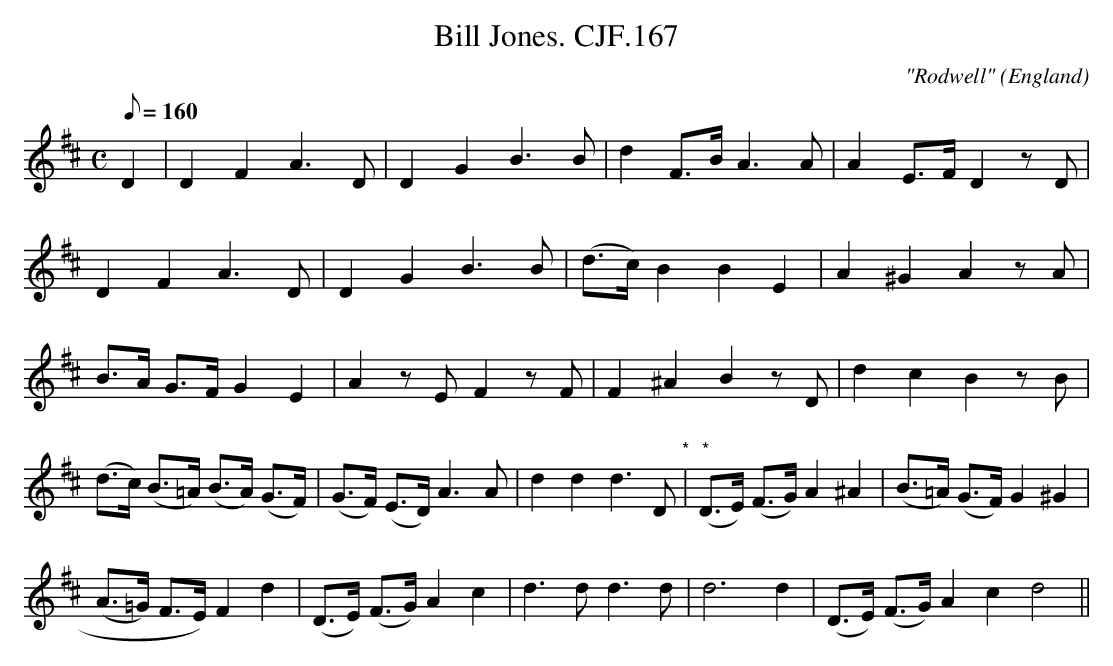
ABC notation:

X:1
T:Bill Jones. CJF.167
M:C
L:1/8
Q:160
C:"Rodwell"
O:England
K:D
D2|D2F2A3D|D2G2B3B|d2F>BA3A|A2E>FD2zD|!\
D2F2A3D|D2G2B3B|(d>c)B2B2E2|A2^G2A2zA|!
B>A G>FG2E2|A2zEF2zF|F2^A2B2zD|d2c2B2zB|!\
(d>c) (B>=A) (B>A) (G>F)|(G>F) (E>D)hA3A|d2d2d3D"*"|
"*"(D>E) (F>G)A2^A2|(B>=A) (G>F)G2^G2|!\
(A>=G) F>E) F2d2|(D>E) (F>G)A2c2|d3dd3d|d6d2|
(D>E) (F>G)A2c2d4||
